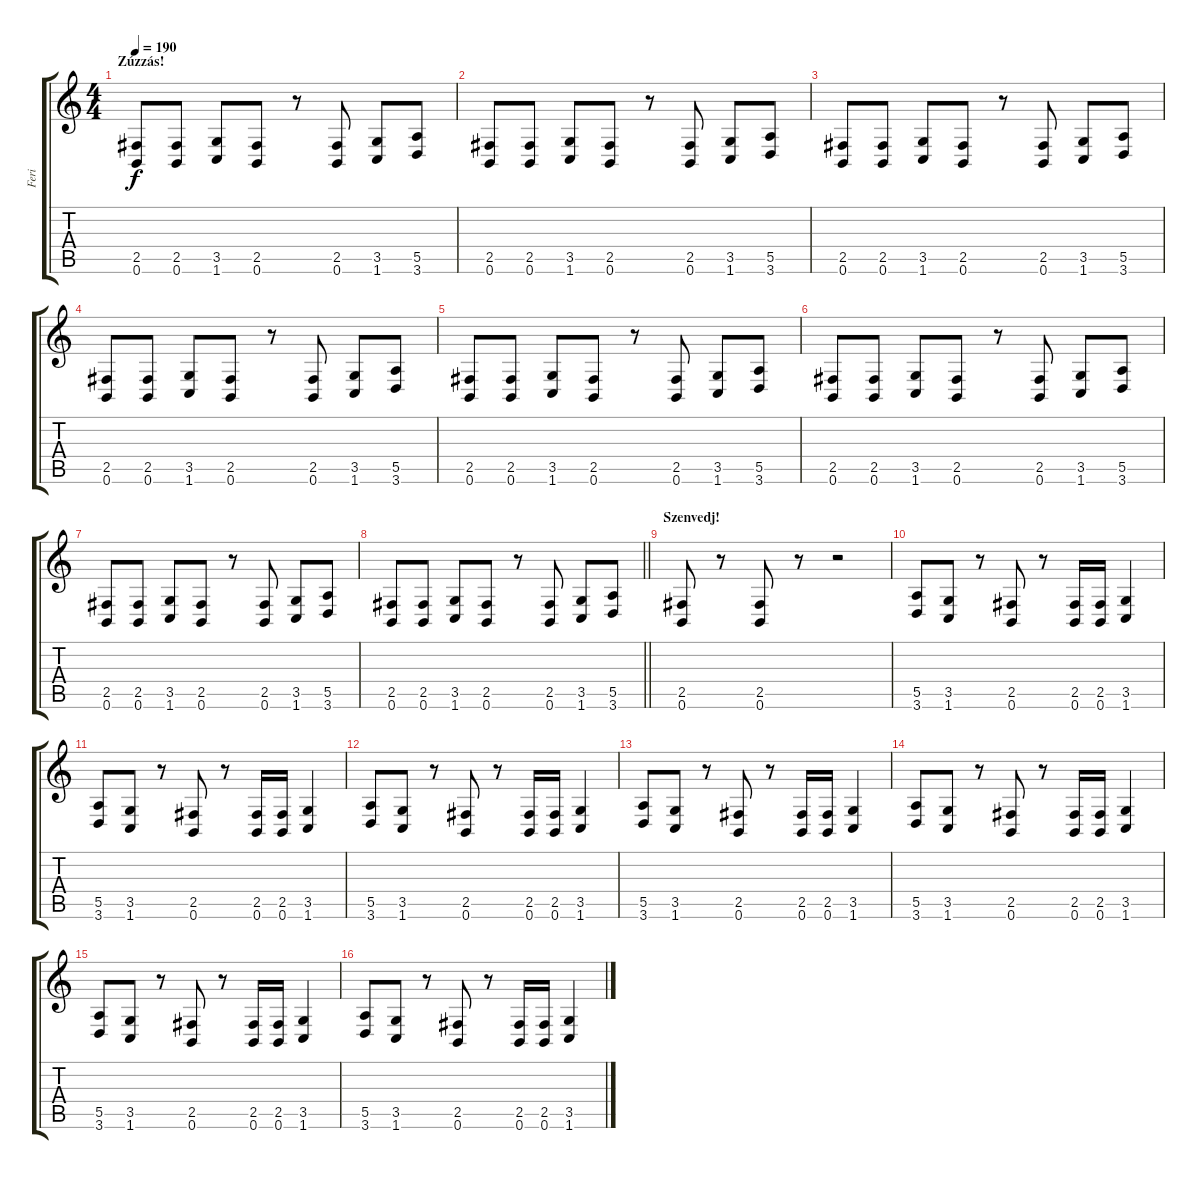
\track ("Feri" "Feri") {instrument distortionguitar}
\staff {score tabs}
\tuning (B3 Gb3 D3 A2 E2 B1) {hide}
\ts (4 4)
\section ("" "Zúzzás!")
\tempo 190
\clef g2
\ks c
(2.5 0.6).8{dy f} (2.5 0.6).8 (3.5 1.6).8 (2.5 0.6).8 r.8 (2.5 0.6).8 (3.5 1.6).8 (5.5 3.6).8 |
(2.5 0.6).8 (2.5 0.6).8 (3.5 1.6).8 (2.5 0.6).8 r.8 (2.5 0.6).8 (3.5 1.6).8 (5.5 3.6).8 |
(2.5 0.6).8 (2.5 0.6).8 (3.5 1.6).8 (2.5 0.6).8 r.8 (2.5 0.6).8 (3.5 1.6).8 (5.5 3.6).8 |
(2.5 0.6).8 (2.5 0.6).8 (3.5 1.6).8 (2.5 0.6).8 r.8 (2.5 0.6).8 (3.5 1.6).8 (5.5 3.6).8 |
(2.5 0.6).8 (2.5 0.6).8 (3.5 1.6).8 (2.5 0.6).8 r.8 (2.5 0.6).8 (3.5 1.6).8 (5.5 3.6).8 |
(2.5 0.6).8 (2.5 0.6).8 (3.5 1.6).8 (2.5 0.6).8 r.8 (2.5 0.6).8 (3.5 1.6).8 (5.5 3.6).8 |
(2.5 0.6).8 (2.5 0.6).8 (3.5 1.6).8 (2.5 0.6).8 r.8 (2.5 0.6).8 (3.5 1.6).8 (5.5 3.6).8 |
\barLineRight lightlight
(2.5 0.6).8 (2.5 0.6).8 (3.5 1.6).8 (2.5 0.6).8 r.8 (2.5 0.6).8 (3.5 1.6).8 (5.5 3.6).8 |
\section ("" "Szenvedj!")
(2.5 0.6).8 r.8 (2.5 0.6).8 r.8 r.2 |
(5.5 3.6).8 (3.5 1.6).8 r.8 (2.5 0.6).8 r.8 (2.5 0.6).16 (2.5 0.6).16 (3.5 1.6).4 |
(5.5 3.6).8 (3.5 1.6).8 r.8 (2.5 0.6).8 r.8 (2.5 0.6).16 (2.5 0.6).16 (3.5 1.6).4 |
(5.5 3.6).8 (3.5 1.6).8 r.8 (2.5 0.6).8 r.8 (2.5 0.6).16 (2.5 0.6).16 (3.5 1.6).4 |
(5.5 3.6).8 (3.5 1.6).8 r.8 (2.5 0.6).8 r.8 (2.5 0.6).16 (2.5 0.6).16 (3.5 1.6).4 |
(5.5 3.6).8 (3.5 1.6).8 r.8 (2.5 0.6).8 r.8 (2.5 0.6).16 (2.5 0.6).16 (3.5 1.6).4 |
(5.5 3.6).8 (3.5 1.6).8 r.8 (2.5 0.6).8 r.8 (2.5 0.6).16 (2.5 0.6).16 (3.5 1.6).4 |
(5.5 3.6).8 (3.5 1.6).8 r.8 (2.5 0.6).8 r.8 (2.5 0.6).16 (2.5 0.6).16 (3.5 1.6).4
